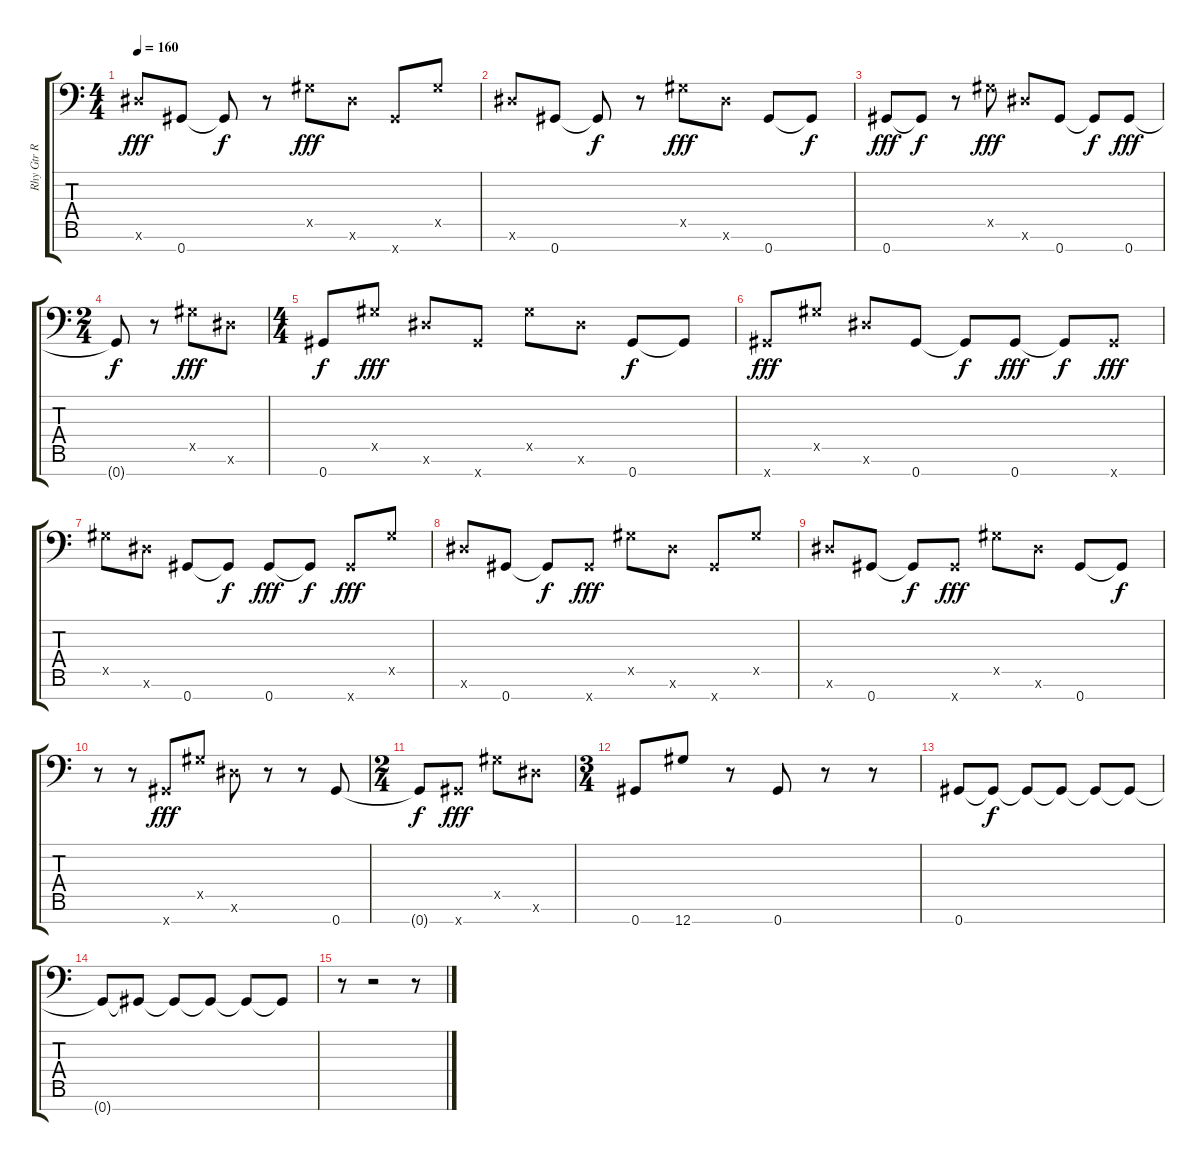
\track ("Rhy Gtr R" "Rhy Gtr R") {instrument overdrivenguitar}
\staff {score tabs}
\tuning (Db4 Ab3 Eb3 Db3 Ab2 Eb2 Ab1) {hide}
\ts (4 4)
\tempo 160
\clef f4
\ks c
0.6{x}.8{dy fff} 0.7.8 0.7{t}.8{dy f} r.8 0.5{x}.8{dy fff} 0.6{x}.8 0.7{x}.8 0.5{x}.8 |
0.6{x}.8 0.7.8 0.7{t}.8{dy f} r.8 0.5{x}.8{dy fff} 0.6{x}.8 0.7.8 0.7{t}.8{dy f} |
0.7.8{dy fff} 0.7{t}.8{dy f} r.8 0.5{x}.8{dy fff} 0.6{x}.8 0.7.8 0.7{t}.8{dy f} 0.7.8{dy fff} |
\ts (2 4)
0.7{t}.8{dy f} r.8 0.5{x}.8{dy fff} 0.6{x}.8 |
\ts (4 4)
0.7.8{dy f} 0.5{x}.8{dy fff} 0.6{x}.8 0.7{x}.8 0.5{x}.8 0.6{x}.8 0.7.8{dy f} 0.7{t}.8 |
0.7{x}.8{dy fff} 0.5{x}.8 0.6{x}.8 0.7.8 0.7{t}.8{dy f} 0.7.8{dy fff} 0.7{t}.8{dy f} 0.7{x}.8{dy fff} |
0.5{x}.8 0.6{x}.8 0.7.8 0.7{t}.8{dy f} 0.7.8{dy fff} 0.7{t}.8{dy f} 0.7{x}.8{dy fff} 0.5{x}.8 |
0.6{x}.8 0.7.8 0.7{t}.8{dy f} 0.7{x}.8{dy fff} 0.5{x}.8 0.6{x}.8 0.7{x}.8 0.5{x}.8 |
0.6{x}.8 0.7.8 0.7{t}.8{dy f} 0.7{x}.8{dy fff} 0.5{x}.8 0.6{x}.8 0.7.8 0.7{t}.8{dy f} |
r.8 r.8 0.7{x}.8{dy fff} 0.5{x}.8 0.6{x}.8 r.8 r.8 0.7.8 |
\ts (2 4)
0.7{t}.8{dy f} 0.7{x}.8{dy fff} 0.5{x}.8 0.6{x}.8 |
\ts (3 4)
0.7.8 12.7.8 r.8 0.7.8 r.8 r.8 |
0.7.8 0.7{t}.8{dy f} 0.7{t}.8 0.7{t}.8 0.7{t}.8 0.7{t}.8 |
0.7{t}.8 0.7{t}.8 0.7{t}.8 0.7{t}.8 0.7{t}.8 0.7{t}.8 |
r.8 r.2 r.8
